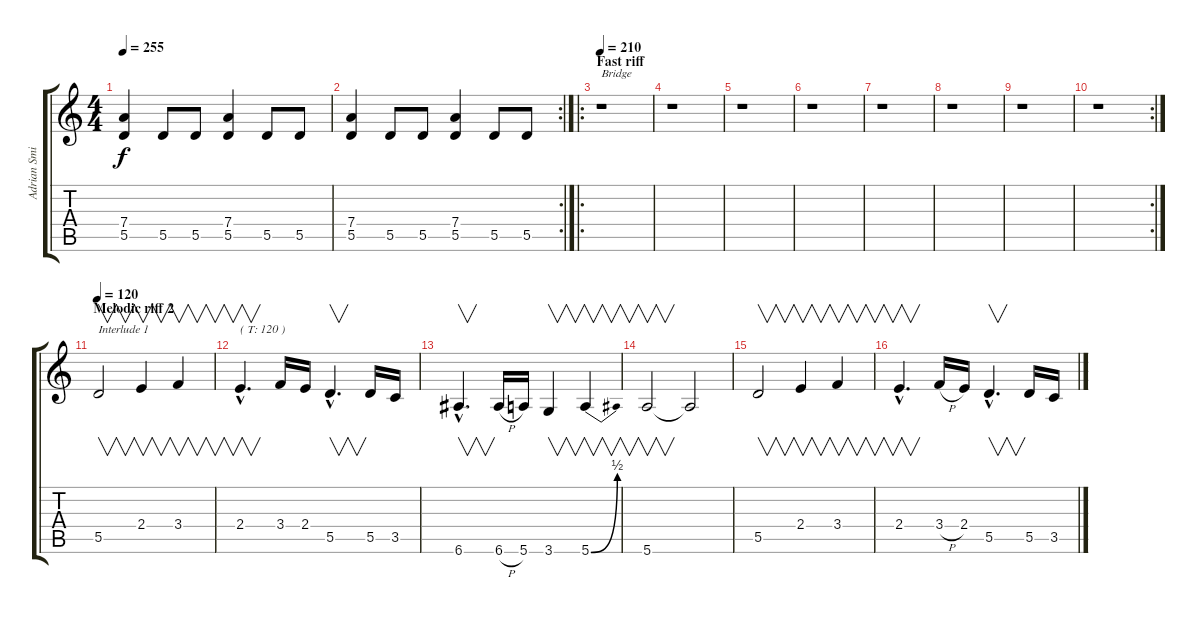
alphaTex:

\track ("Adrian Smith Distortion" "Adrian Smi") {instrument distortionguitar}
\staff {score tabs}
\tuning (E4 B3 G3 D3 A2 E2) {hide}
\ts (4 4)
\tempo 255
\clef g2
\ks c
(7.4 5.5).4{dy f} 5.5.8 5.5.8 (7.4 5.5).4 5.5.8 5.5.8 |
\rc 2
(7.4 5.5).4 5.5.8 5.5.8 (7.4 5.5).4 5.5.8 5.5.8 |
\ro
\section ("" "Fast riff")
\tempo 210
r.1{txt "Bridge"} |
r.1 |
r.1 |
r.1 |
r.1 |
r.1 |
r.1 |
\rc 2
r.1 |
\section ("" "Melodic riff 2")
\tempo 120
5.5.2{v txt "Interlude 1"} 2.4.4{v} 3.4.4{v} |
2.4{hac}.4{v d txt "( T: 120 )"} 3.4.16 2.4.16 5.5{hac}.4{v d} 5.5.16 3.5.16 |
6.6{hac}.4{v d} 6.6{h}.16 5.6.16 3.6.4{v} 5.6{be (bend 0 0 60 2)}.4{v} |
5.6.2{v} 5.6{t}.2 |
5.5.2{v} 2.4.4{v} 3.4.4{v} |
2.4{hac}.4{v d} 3.4{h}.16 2.4.16 5.5{hac}.4{v d} 5.5.16 3.5.16
